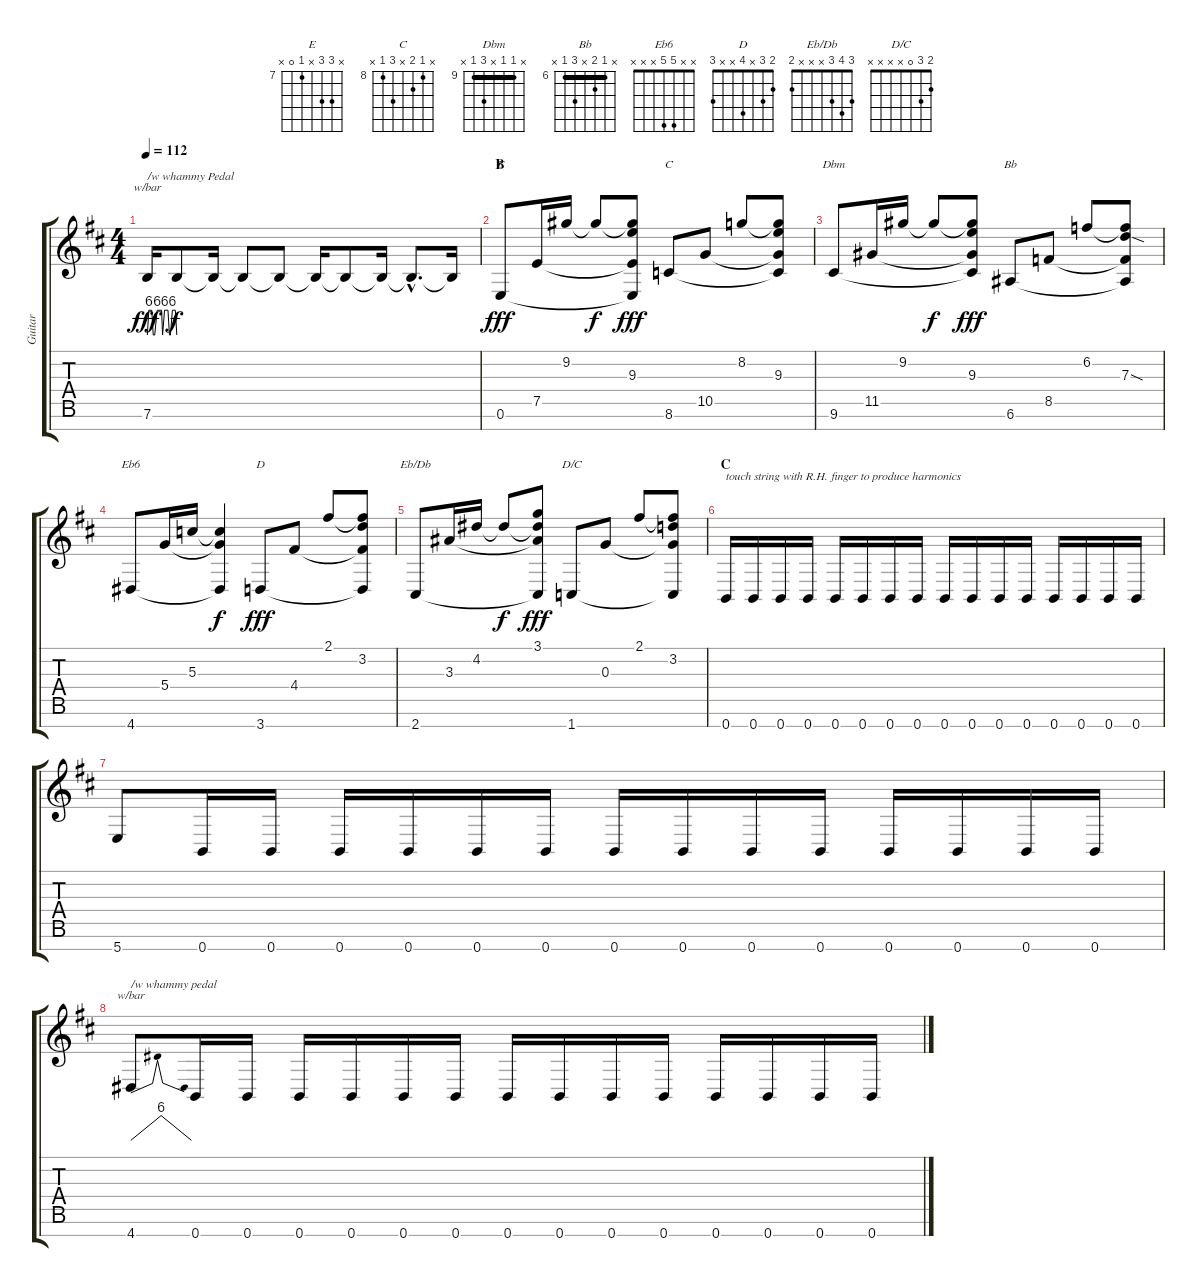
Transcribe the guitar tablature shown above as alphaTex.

\track ("Guitar" "Guitar") {instrument distortionguitar}
\staff {score tabs}
\tuning (E4 B3 G3 D3 A2 E2 B1) {hide}
\chord ("E" x 9 9 x 7 0 x) {firstfret 7}
\chord ("C" x 8 9 x 10 8 x) {firstfret 8}
\chord ("Dbm" x 9 9 x 11 9 x) {firstfret 9 barre 9}
\chord ("Bb" x 6 7 x 8 6 x) {firstfret 6 barre 6}
\chord ("Eb6" x x 5 5 x x x)
\chord ("D" 2 3 x 4 x x 3)
\chord ("Eb/Db" 3 4 3 x x x 2)
\chord ("D/C" 2 3 0 x x x x)
\ts (4 4)
\tempo 112
\clef g2
\ks d
7.6.16{tbe (custom default 0 0 3 24 9 24 12 0 15 0 20 24 29 24 31 0 35 24 42 24 45 0 47 0 51 24 57 24 60 0) txt "/w whammy Pedal" dy fff volume 13} 7.6{t}.8{dy f} 7.6{t}.16 7.6{t}.8 7.6{t}.8 7.6{t}.16 7.6{t}.8 7.6{t}.16 7.6{hac t}.8{d} 7.6{t}.16 |
\section ("" "B")
0.6.8{ch "E" dy fff} 7.5.16 9.2.16 9.2{t}.8{dy f} (9.2{t} 9.3 7.5{t} 0.6{t}).8{dy fff} 8.6.8{ch "C"} 10.5.8 8.2.8 (8.2{t} 9.3 10.5{t} 8.6{t}).8 |
9.6.8{ch "Dbm"} 11.5.16 9.2.16 9.2{t}.8{dy f} (9.2{t} 9.3 11.5{t} 9.6{t}).8{dy fff} 6.6.8{ch "Bb"} 8.5.8 6.2.8 (6.2{t} 7.3{sod} 8.5{t} 6.6{t}).8 |
4.7.8{ch "Eb6"} 5.4.16 5.3.16 (5.3{t} 5.4{t} 4.7{t}).4{dy f} 3.7.8{ch "D" dy fff} 4.4.8 2.1.8 (2.1{t} 3.2 4.4{t} 3.7{t}).8 |
2.7.8{ch "Eb/Db"} 3.3.16 4.2.16 4.2{t}.8{dy f} (3.1 4.2{t} 3.3{t} 2.7{t}).8{dy fff} 1.7.8{ch "D/C"} 0.3.8 2.1.8 (2.1{t} 3.2 0.3{t} 1.7{t}).8 |
\section ("" "C")
0.7.16{txt "touch string with R.H. finger to produce harmonics"} 0.7.16 0.7.16 0.7.16 0.7.16 0.7.16 0.7.16 0.7.16 0.7.16 0.7.16 0.7.16 0.7.16 0.7.16 0.7.16 0.7.16 0.7.16 |
5.7.8 0.7.16 0.7.16 0.7.16 0.7.16 0.7.16 0.7.16 0.7.16 0.7.16 0.7.16 0.7.16 0.7.16 0.7.16 0.7.16 0.7.16 |
4.7.8{tbe (dip default 0 0 30 24 60 0) txt "/w whammy pedal"} 0.7.16 0.7.16 0.7.16 0.7.16 0.7.16 0.7.16 0.7.16 0.7.16 0.7.16 0.7.16 0.7.16 0.7.16 0.7.16 0.7.16
